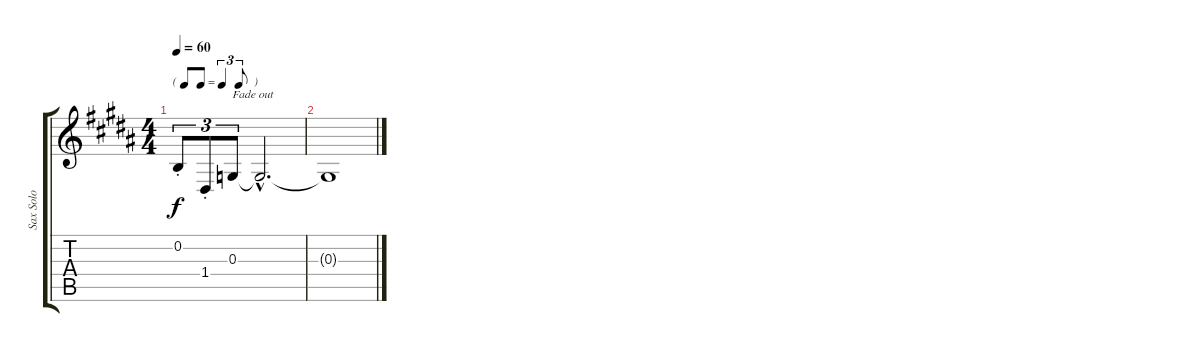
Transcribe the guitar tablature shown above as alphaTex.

\track ("Sax Solo" "Sax Solo") {instrument baritonesax}
\staff {score tabs}
\tuning (E4 B3 G3 D3 A2 E2) {hide}
\ts (4 4)
\tf triplet8th
\tempo 60
\clef g2
\ks g#minor
0.2{st}.8{tu (3 2) dy f} 1.4{st}.8{tu (3 2)} 0.3.8{tu (3 2) txt "Fade out" volume 0} 0.3{hac t}.2{d} |
0.3{t}.1
